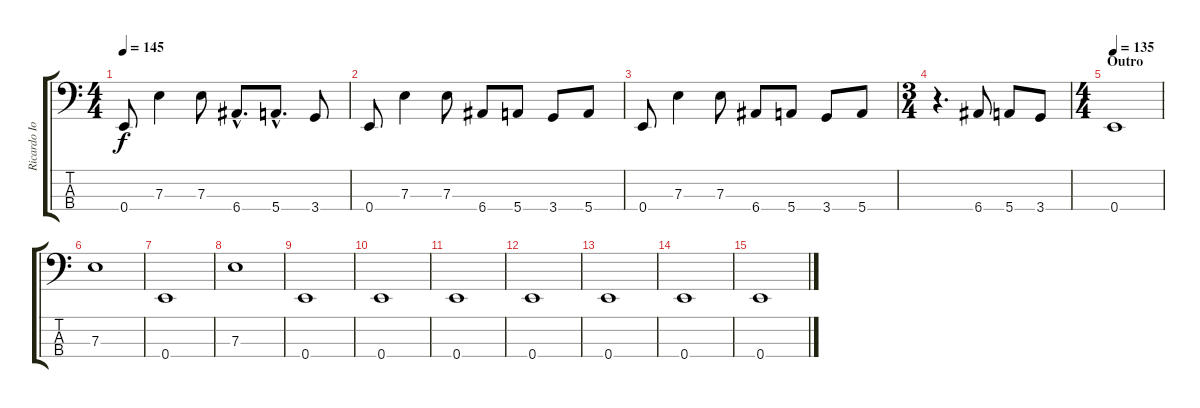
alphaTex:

\track ("Ricardo Iorio (bajo)" "Ricardo Io") {instrument electricbassfinger}
\staff {score tabs}
\tuning (G2 D2 A1 E1) {hide}
\ts (4 4)
\tempo 145
\clef f4
\ks c
0.4.8{dy f} 7.3.4 7.3.8 6.4{hac}.8{d} 5.4{hac}.8{d} 3.4.8 |
0.4.8 7.3.4 7.3.8 6.4.8 5.4.8 3.4.8 5.4.8 |
0.4.8 7.3.4 7.3.8 6.4.8 5.4.8 3.4.8 5.4.8 |
\ts (3 4)
r.4{d} 6.4.8 5.4.8 3.4.8 |
\ts (4 4)
\section ("" "Outro")
\tempo 135
0.4.1{volume 11} |
7.3.1 |
0.4.1{volume 11} |
7.3.1 |
0.4.1{volume 9} |
0.4.1{volume 5} |
0.4.1{volume 5} |
0.4.1{volume 4} |
0.4.1{volume 2} |
0.4.1{volume 1} |
0.4.1{volume 0}
